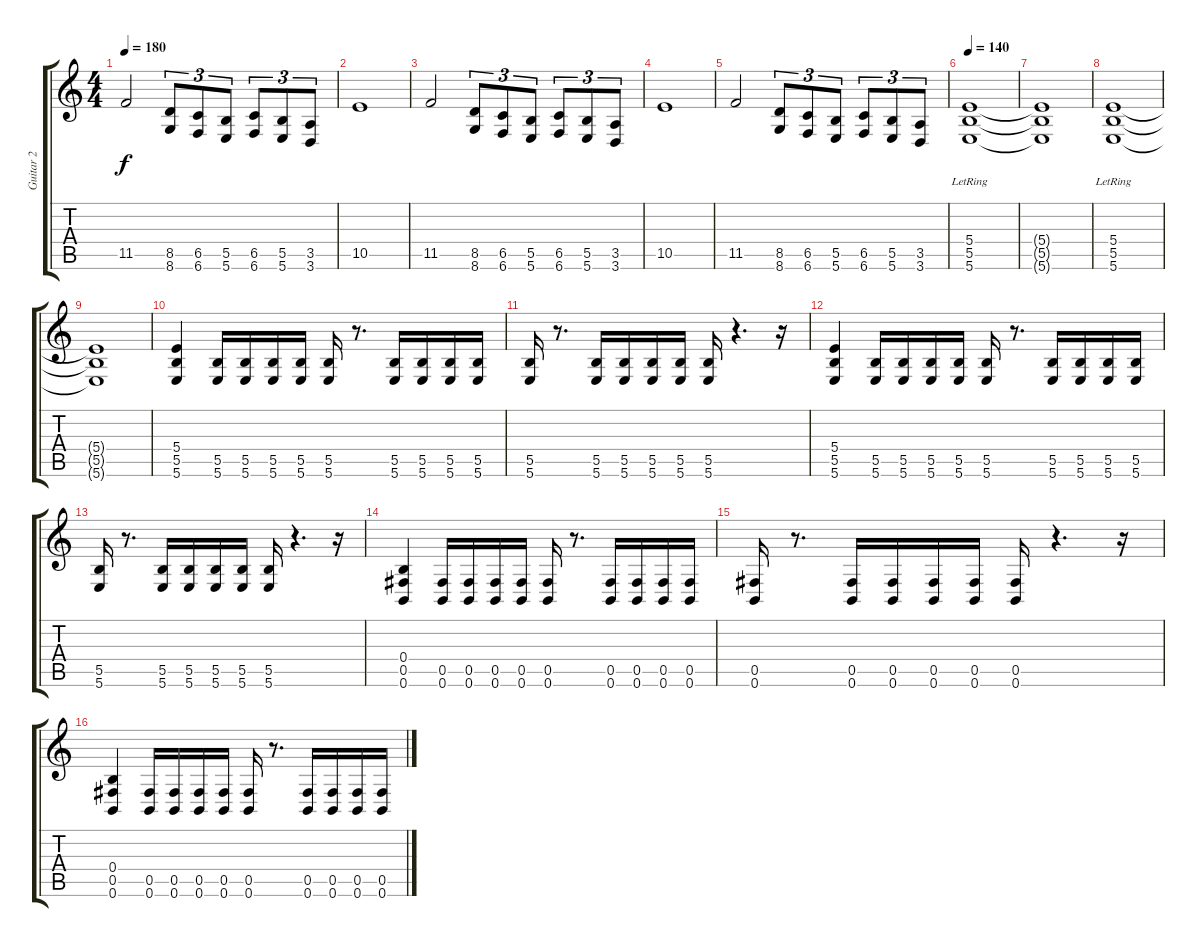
\track ("Guitar 2" "Guitar 2") {instrument distortionguitar}
\staff {score tabs}
\tuning (Db4 Ab3 E3 B2 Gb2 B1) {hide}
\ts (4 4)
\tempo 180
\clef g2
\ks c
11.5.2{dy f} (8.5 8.6).8{tu (3 2)} (6.5 6.6).8{tu (3 2)} (5.5 5.6).8{tu (3 2)} (6.5 6.6).8{tu (3 2)} (5.5 5.6).8{tu (3 2)} (3.5 3.6).8{tu (3 2)} |
10.5.1 |
11.5.2 (8.5 8.6).8{tu (3 2)} (6.5 6.6).8{tu (3 2)} (5.5 5.6).8{tu (3 2)} (6.5 6.6).8{tu (3 2)} (5.5 5.6).8{tu (3 2)} (3.5 3.6).8{tu (3 2)} |
10.5.1 |
11.5.2 (8.5 8.6).8{tu (3 2)} (6.5 6.6).8{tu (3 2)} (5.5 5.6).8{tu (3 2)} (6.5 6.6).8{tu (3 2)} (5.5 5.6).8{tu (3 2)} (3.5 3.6).8{tu (3 2)} |
\tempo 140
(5.4{lr} 5.5{lr} 5.6{lr}).1 |
(5.4{t} 5.5{t} 5.6{t}).1 |
(5.4{lr} 5.5{lr} 5.6{lr}).1 |
(5.4{t} 5.5{t} 5.6{t}).1 |
(5.4 5.5 5.6).4 (5.5 5.6).16 (5.5 5.6).16 (5.5 5.6).16 (5.5 5.6).16 (5.5 5.6).16 r.8{d} (5.5 5.6).16 (5.5 5.6).16 (5.5 5.6).16 (5.5 5.6).16 |
(5.5 5.6).16 r.8{d} (5.5 5.6).16 (5.5 5.6).16 (5.5 5.6).16 (5.5 5.6).16 (5.5 5.6).16 r.4{d} r.16 |
(5.4 5.5 5.6).4 (5.5 5.6).16 (5.5 5.6).16 (5.5 5.6).16 (5.5 5.6).16 (5.5 5.6).16 r.8{d} (5.5 5.6).16 (5.5 5.6).16 (5.5 5.6).16 (5.5 5.6).16 |
(5.5 5.6).16 r.8{d} (5.5 5.6).16 (5.5 5.6).16 (5.5 5.6).16 (5.5 5.6).16 (5.5 5.6).16 r.4{d} r.16 |
(0.4 0.5 0.6).4 (0.5 0.6).16 (0.5 0.6).16 (0.5 0.6).16 (0.5 0.6).16 (0.5 0.6).16 r.8{d} (0.5 0.6).16 (0.5 0.6).16 (0.5 0.6).16 (0.5 0.6).16 |
(0.5 0.6).16 r.8{d} (0.5 0.6).16 (0.5 0.6).16 (0.5 0.6).16 (0.5 0.6).16 (0.5 0.6).16 r.4{d} r.16 |
(0.4 0.5 0.6).4 (0.5 0.6).16 (0.5 0.6).16 (0.5 0.6).16 (0.5 0.6).16 (0.5 0.6).16 r.8{d} (0.5 0.6).16 (0.5 0.6).16 (0.5 0.6).16 (0.5 0.6).16
